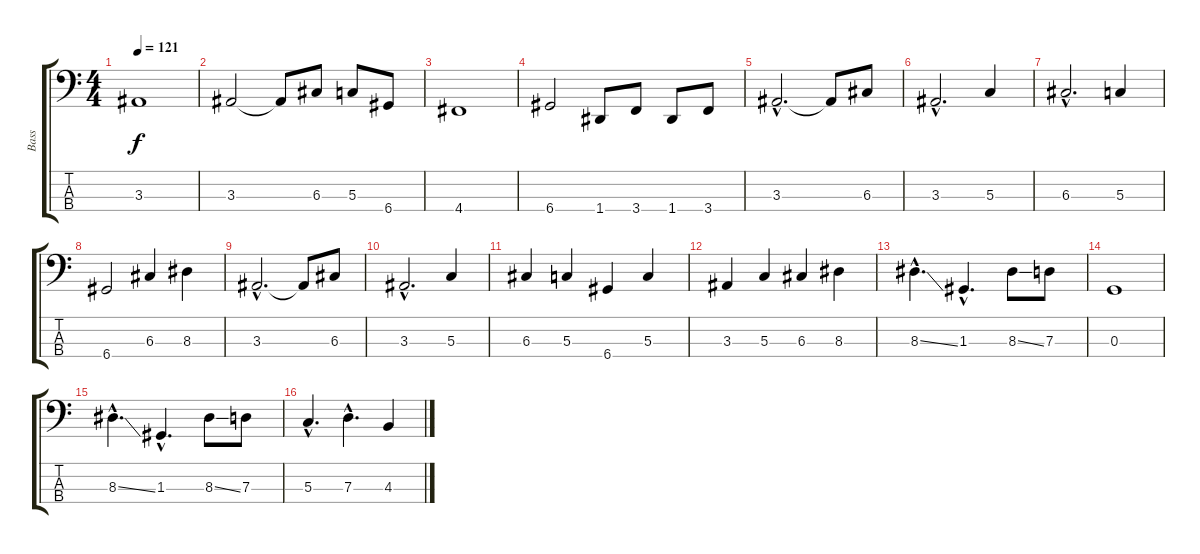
\track ("Bass" "Bass") {instrument electricbassfinger}
\staff {score tabs}
\tuning (F2 C2 G1 D1) {hide}
\ts (4 4)
\tempo 121
\clef f4
\ks c
3.3.1{dy f} |
3.3.2 3.3{t}.8 6.3.8 5.3.8 6.4.8 |
4.4.1 |
6.4.2 1.4.8 3.4.8 1.4.8 3.4.8 |
3.3{hac}.2{d} 3.3{t}.8 6.3.8 |
3.3{hac}.2{d} 5.3.4 |
6.3{hac}.2{d} 5.3.4 |
6.4.2 6.3.4 8.3.4 |
3.3{hac}.2{d} 3.3{t}.8 6.3.8 |
3.3{hac}.2{d} 5.3.4 |
6.3.4 5.3.4 6.4.4 5.3.4 |
3.3.4 5.3.4 6.3.4 8.3.4 |
8.3{ss hac}.4{d} 1.3{hac}.4{d} 8.3{ss}.8 7.3.8 |
0.3.1 |
8.3{ss hac}.4{d} 1.3{hac}.4{d} 8.3{ss}.8 7.3.8 |
5.3{hac}.4{d} 7.3{hac}.4{d} 4.3.4
